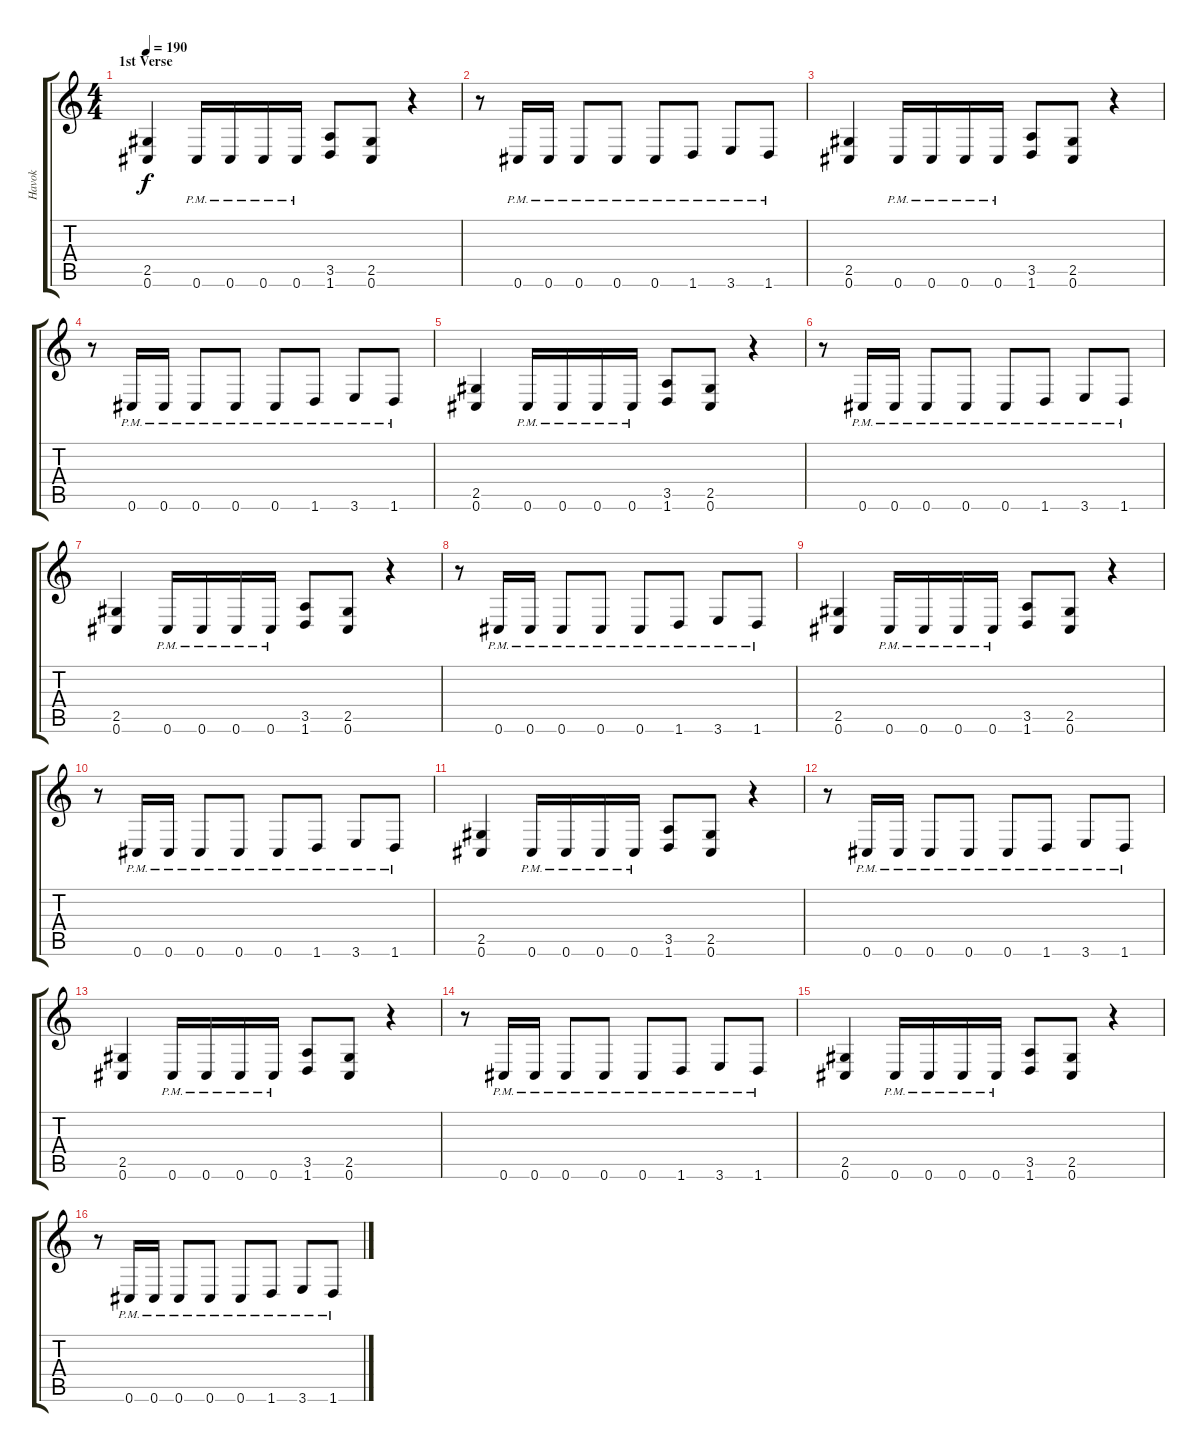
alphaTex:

\track ("Havok" "Havok") {instrument distortionguitar}
\staff {score tabs}
\tuning (Db4 Ab3 E3 B2 Gb2 Db2) {hide}
\ts (4 4)
\section ("" "1st Verse ")
\tempo 190
\clef g2
\ks c
(2.5 0.6).4{dy f} 0.6{pm}.16 0.6{pm}.16 0.6{pm}.16 0.6{pm}.16 (3.5 1.6).8 (2.5 0.6).8 r.4 |
r.8 0.6{pm}.16 0.6{pm}.16 0.6{pm}.8 0.6{pm}.8 0.6{pm}.8 1.6{pm}.8 3.6{pm}.8 1.6{pm}.8 |
(2.5 0.6).4 0.6{pm}.16 0.6{pm}.16 0.6{pm}.16 0.6{pm}.16 (3.5 1.6).8 (2.5 0.6).8 r.4 |
r.8 0.6{pm}.16 0.6{pm}.16 0.6{pm}.8 0.6{pm}.8 0.6{pm}.8 1.6{pm}.8 3.6{pm}.8 1.6{pm}.8 |
(2.5 0.6).4 0.6{pm}.16 0.6{pm}.16 0.6{pm}.16 0.6{pm}.16 (3.5 1.6).8 (2.5 0.6).8 r.4 |
r.8 0.6{pm}.16 0.6{pm}.16 0.6{pm}.8 0.6{pm}.8 0.6{pm}.8 1.6{pm}.8 3.6{pm}.8 1.6{pm}.8 |
(2.5 0.6).4 0.6{pm}.16 0.6{pm}.16 0.6{pm}.16 0.6{pm}.16 (3.5 1.6).8 (2.5 0.6).8 r.4 |
r.8 0.6{pm}.16 0.6{pm}.16 0.6{pm}.8 0.6{pm}.8 0.6{pm}.8 1.6{pm}.8 3.6{pm}.8 1.6{pm}.8 |
(2.5 0.6).4 0.6{pm}.16 0.6{pm}.16 0.6{pm}.16 0.6{pm}.16 (3.5 1.6).8 (2.5 0.6).8 r.4 |
r.8 0.6{pm}.16 0.6{pm}.16 0.6{pm}.8 0.6{pm}.8 0.6{pm}.8 1.6{pm}.8 3.6{pm}.8 1.6{pm}.8 |
(2.5 0.6).4 0.6{pm}.16 0.6{pm}.16 0.6{pm}.16 0.6{pm}.16 (3.5 1.6).8 (2.5 0.6).8 r.4 |
r.8 0.6{pm}.16 0.6{pm}.16 0.6{pm}.8 0.6{pm}.8 0.6{pm}.8 1.6{pm}.8 3.6{pm}.8 1.6{pm}.8 |
(2.5 0.6).4 0.6{pm}.16 0.6{pm}.16 0.6{pm}.16 0.6{pm}.16 (3.5 1.6).8 (2.5 0.6).8 r.4 |
r.8 0.6{pm}.16 0.6{pm}.16 0.6{pm}.8 0.6{pm}.8 0.6{pm}.8 1.6{pm}.8 3.6{pm}.8 1.6{pm}.8 |
(2.5 0.6).4 0.6{pm}.16 0.6{pm}.16 0.6{pm}.16 0.6{pm}.16 (3.5 1.6).8 (2.5 0.6).8 r.4 |
r.8 0.6{pm}.16 0.6{pm}.16 0.6{pm}.8 0.6{pm}.8 0.6{pm}.8 1.6{pm}.8 3.6{pm}.8 1.6{pm}.8
